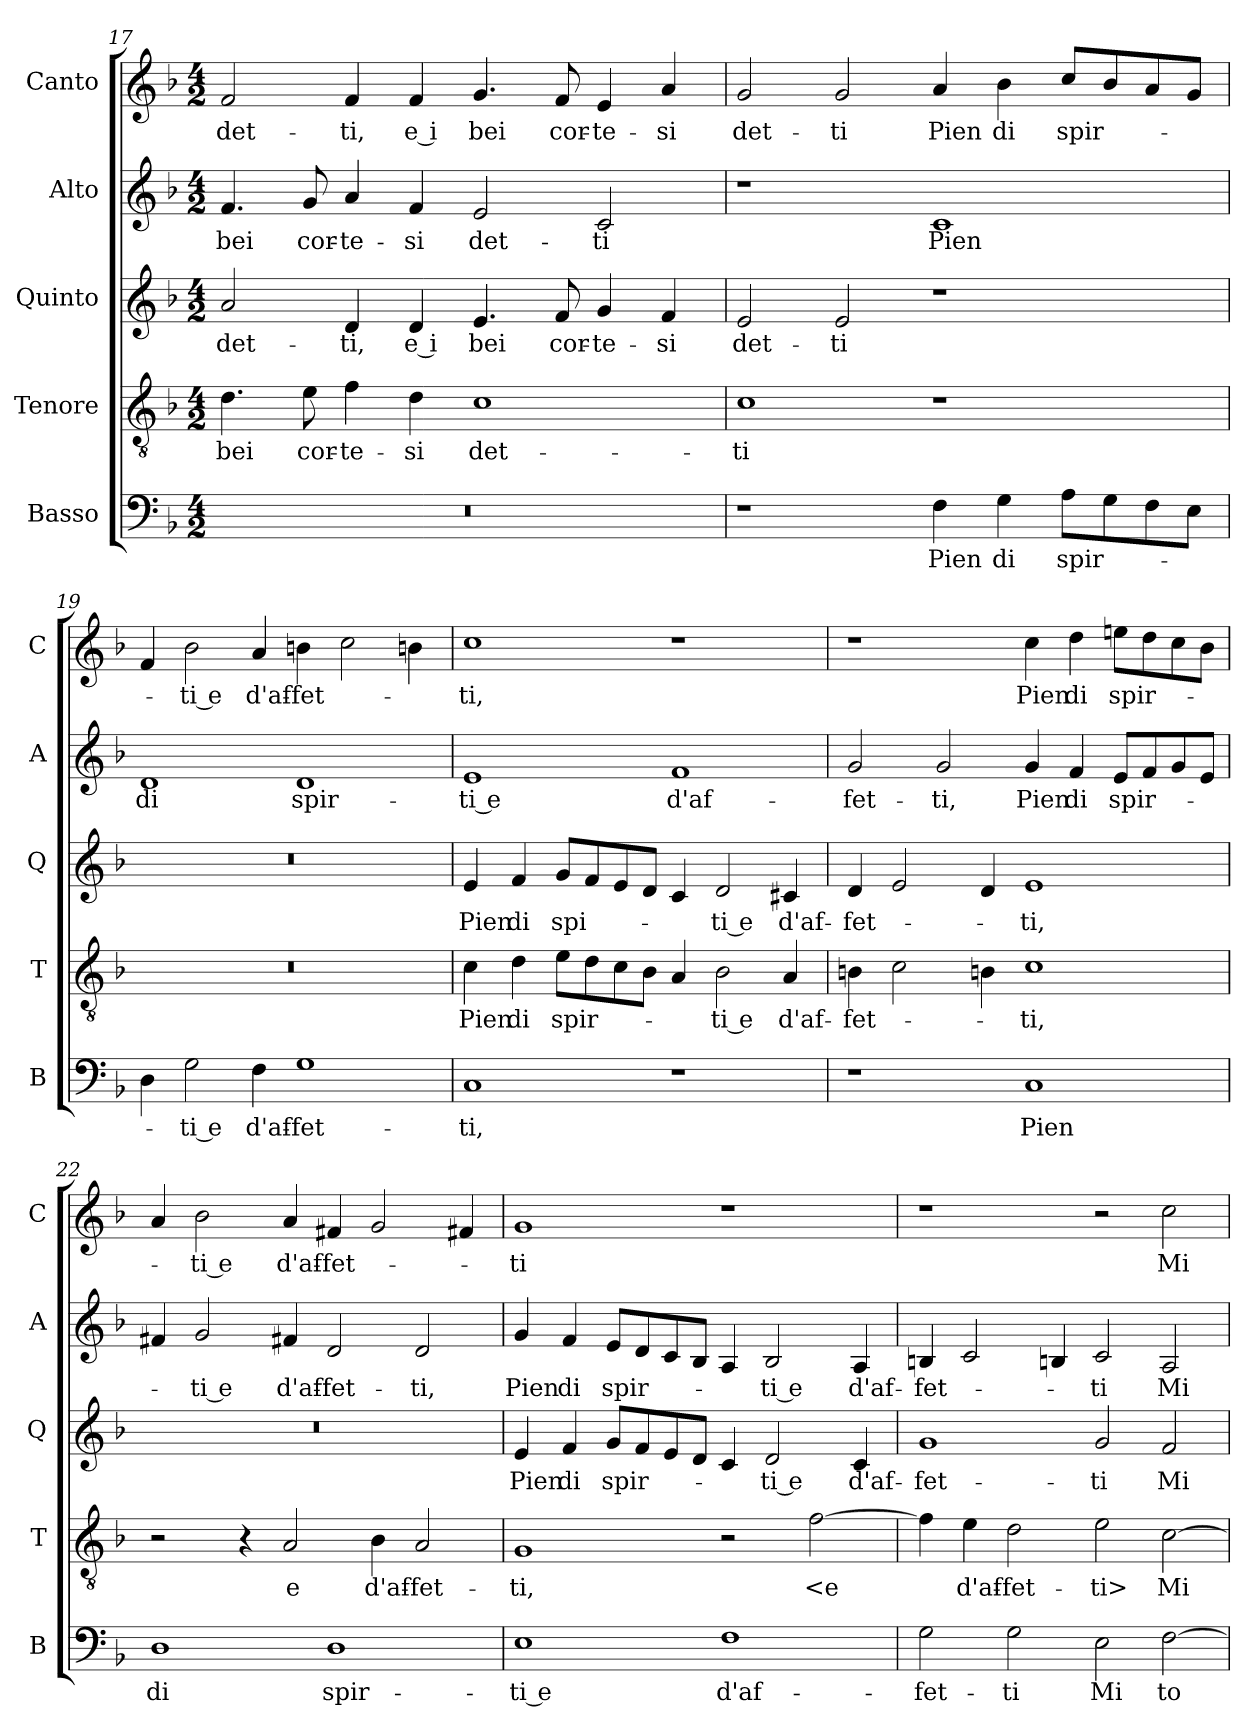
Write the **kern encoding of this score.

**kern	**text	**kern	**text	**kern	**text	**kern	**text	**kern	**text
*part5	*part5	*part4	*part4	*part3	*part3	*part2	*part2	*part1	*part1
*staff5	*staff5	*staff4	*staff4	*staff3	*staff3	*staff2	*staff2	*staff1	*staff1
*I"Basso	*	*I"Tenore	*	*I"Quinto	*	*I"Alto	*	*I"Canto	*
*I'B	*	*I'T	*	*I'Q	*	*I'A	*	*I'C	*
*clefF4	*	*clefGv2	*	*clefG2	*	*clefG2	*	*clefG2	*
*k[b-]	*	*k[b-]	*	*k[b-]	*	*k[b-]	*	*k[b-]	*
*d:	*	*d:	*	*d:	*	*d:	*	*d:	*
*M4/2	*	*M4/2	*	*M4/2	*	*M4/2	*	*M4/2	*
=17	=17	=17	=17	=17	=17	=17	=17	=17	=17
0r	.	4.d	bei	2a	det-	4.f	bei	2f	det-
.	.	8e	cor-	.	.	8g	cor-	.	.
.	.	4f	-te-	4d	-ti,	4a	-te-	4f	-ti,
.	.	4d	-si	4d	e i	4f	-si	4f	e i
.	.	1c	det-	4.e	bei	2e	det-	4.g	bei
.	.	.	.	8f	cor-	.	.	8f	cor-
.	.	.	.	4g	-te-	2c	-ti	4e	-te-
.	.	.	.	4f	-si	.	.	4a	-si
=18	=18	=18	=18	=18	=18	=18	=18	=18	=18
1r	.	1c	-ti	2e	det-	1r	.	2g	det-
.	.	.	.	2e	-ti	.	.	2g	-ti
4F	Pien	1r	.	1r	.	1c	Pien	4a	Pien
4G	di	.	.	.	.	.	.	4b-	di
8AL	spir-	.	.	.	.	.	.	8ccL	spir-
8G	.	.	.	.	.	.	.	8b-	.
8F	.	.	.	.	.	.	.	8a	.
8EJ	.	.	.	.	.	.	.	8gJ	.
=19	=19	=19	=19	=19	=19	=19	=19	=19	=19
4D	.	0r	.	0r	.	1d	di	4f	.
2G	-ti e	.	.	.	.	.	.	2b-	-ti e
4F	d'af-	.	.	.	.	.	.	4a	d'af-
1G	-fet-	.	.	.	.	1d	spir-	4bn	-fet-
.	.	.	.	.	.	.	.	2cc	.
.	.	.	.	.	.	.	.	4bn	.
=20	=20	=20	=20	=20	=20	=20	=20	=20	=20
1C	-ti,	4c	Pien	4e	Pien	1e	-ti e	1cc	-ti,
.	.	4d	di	4f	di	.	.	.	.
.	.	8eL	spir-	8gL	spi-	.	.	.	.
.	.	8d	.	8f	.	.	.	.	.
.	.	8c	.	8e	.	.	.	.	.
.	.	8B-J	.	8dJ	.	.	.	.	.
1r	.	4A	.	4c	.	1f	d'af-	1r	.
.	.	2B-	-ti e	2d	-ti e	.	.	.	.
.	.	4A	d'af-	4c#X	d'af-	.	.	.	.
=21	=21	=21	=21	=21	=21	=21	=21	=21	=21
1r	.	4Bn	-fet-	4d	-fet-	2g	-fet-	1r	.
.	.	2c	.	2e	.	.	.	.	.
.	.	.	.	.	.	2g	-ti,	.	.
.	.	4Bn	.	4d	.	.	.	.	.
1C	Pien	1c	-ti,	1e	-ti,	4g	Pien	4cc	Pien
.	.	.	.	.	.	4f	di	4dd	di
.	.	.	.	.	.	8eL	spir-	8eenL	spir-
.	.	.	.	.	.	8f	.	8dd	.
.	.	.	.	.	.	8g	.	8cc	.
.	.	.	.	.	.	8eJ	.	8b-J	.
=22	=22	=22	=22	=22	=22	=22	=22	=22	=22
1D	di	2r	.	0r	.	4f#X	.	4a	.
.	.	.	.	.	.	2g	-ti e	2b-	-ti e
.	.	4r	.	.	.	.	.	.	.
.	.	2A	e	.	.	4f#X	d'af-	4a	d'af-
1D	spir-	.	.	.	.	2d	-fet-	4f#X	-fet-
.	.	4B-	d'af-	.	.	.	.	2g	.
.	.	2A	-fet-	.	.	2d	-ti,	.	.
.	.	.	.	.	.	.	.	4f#X	.
=23	=23	=23	=23	=23	=23	=23	=23	=23	=23
1E	-ti e	1G	-ti,	4e	Pien	4g	Pien	1g	-ti
.	.	.	.	4f	di	4f	di	.	.
.	.	.	.	8gL	spir-	8eL	spir-	.	.
.	.	.	.	8f	.	8d	.	.	.
.	.	.	.	8e	.	8c	.	.	.
.	.	.	.	8dJ	.	8B-J	.	.	.
1F	d'af-	2r	.	4c	.	4A	.	1r	.
.	.	.	.	2d	-ti e	2B-	-ti e	.	.
.	.	[2f	<e	.	.	.	.	.	.
.	.	.	.	4c	d'af-	4A	d'af-	.	.
=24	=24	=24	=24	=24	=24	=24	=24	=24	=24
2G	-fet-	4f]	.	1g	-fet-	4Bn	-fet-	1r	.
.	.	4e	d'af-	.	.	2c	.	.	.
2G	-ti	2d	-fet-	.	.	.	.	.	.
.	.	.	.	.	.	4Bn	.	.	.
2E	Mi	2e	-ti>	2g	-ti	2c	-ti	2r	.
[2F	to-	[2c	Mi	2f	Mi	2A	Mi	2cc	Mi
=	=	=	=	=	=	=	=	=	=
*-	*-	*-	*-	*-	*-	*-	*-	*-	*-
